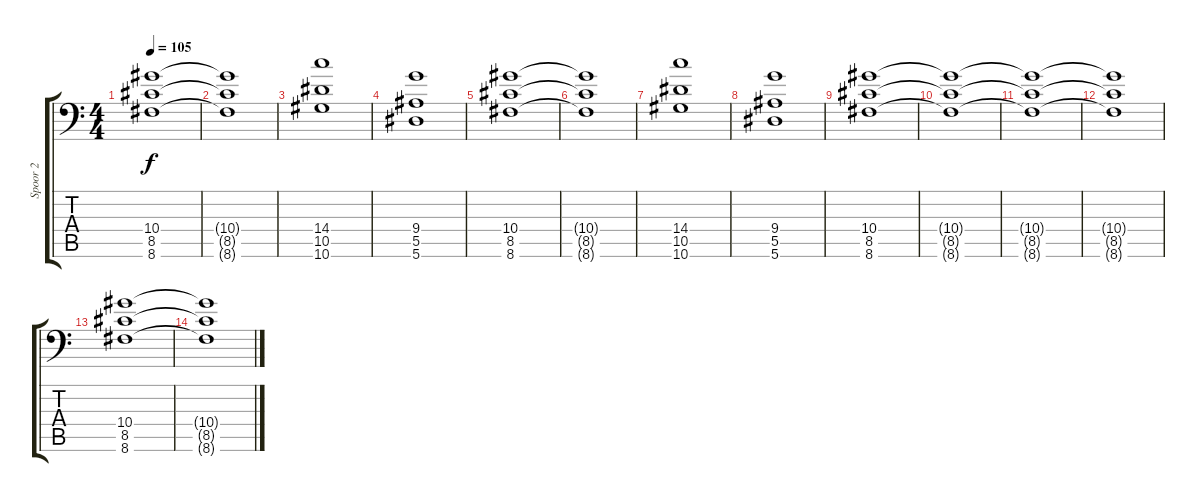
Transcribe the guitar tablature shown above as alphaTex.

\track ("Spoor 2" "Spoor 2") {instrument distortionguitar}
\staff {score tabs}
\tuning (C4 G3 Eb3 Bb2 F2 Bb1) {hide}
\ts (4 4)
\tempo 105
\clef f4
\ks c
(10.4 8.5 8.6).1{dy f} |
(10.4{t} 8.5{t} 8.6{t}).1 |
(14.4 10.5 10.6).1 |
(9.4 5.5 5.6).1 |
(10.4 8.5 8.6).1 |
(10.4{t} 8.5{t} 8.6{t}).1 |
(14.4 10.5 10.6).1 |
(9.4 5.5 5.6).1 |
(10.4 8.5 8.6).1 |
(10.4{t} 8.5{t} 8.6{t}).1 |
(10.4{t} 8.5{t} 8.6{t}).1 |
(10.4{t} 8.5{t} 8.6{t}).1 |
(10.4 8.5 8.6).1 |
(10.4{t} 8.5{t} 8.6{t}).1
